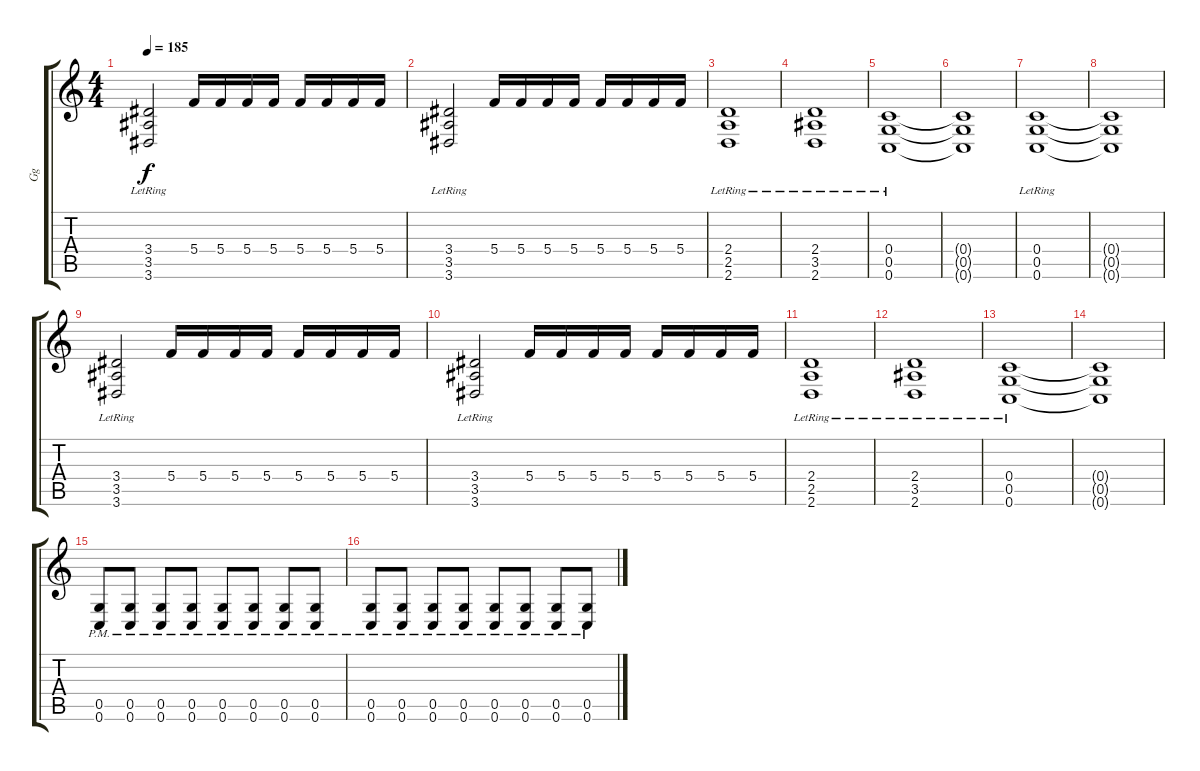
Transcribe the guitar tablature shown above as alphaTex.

\track ("Gg" "Gg") {instrument distortionguitar}
\staff {score tabs}
\tuning (D4 A3 F3 C3 G2 C2) {hide}
\ts (4 4)
\tempo 185
\clef g2
\ks c
(3.4{lr} 3.5{lr} 3.6{lr}).2{dy f} 5.4.16 5.4.16 5.4.16 5.4.16 5.4.16 5.4.16 5.4.16 5.4.16 |
(3.4{lr} 3.5{lr} 3.6{lr}).2 5.4.16 5.4.16 5.4.16 5.4.16 5.4.16 5.4.16 5.4.16 5.4.16 |
(2.4{lr} 2.5{lr} 2.6{lr}).1 |
(2.4{lr} 3.5{lr} 2.6{lr}).1 |
(0.4{lr} 0.5{lr} 0.6{lr}).1 |
(0.4{t} 0.5{t} 0.6{t}).1 |
(0.4{lr} 0.5{lr} 0.6{lr}).1 |
(0.4{t} 0.5{t} 0.6{t}).1 |
(3.4{lr} 3.5{lr} 3.6{lr}).2 5.4.16 5.4.16 5.4.16 5.4.16 5.4.16 5.4.16 5.4.16 5.4.16 |
(3.4{lr} 3.5{lr} 3.6{lr}).2 5.4.16 5.4.16 5.4.16 5.4.16 5.4.16 5.4.16 5.4.16 5.4.16 |
(2.4{lr} 2.5{lr} 2.6{lr}).1 |
(2.4{lr} 3.5{lr} 2.6{lr}).1 |
(0.4{lr} 0.5{lr} 0.6{lr}).1 |
(0.4{t} 0.5{t} 0.6{t}).1 |
(0.5{pm} 0.6{pm}).8 (0.5{pm} 0.6{pm}).8 (0.5{pm} 0.6{pm}).8 (0.5{pm} 0.6{pm}).8 (0.5{pm} 0.6{pm}).8 (0.5{pm} 0.6{pm}).8 (0.5{pm} 0.6{pm}).8 (0.5{pm} 0.6{pm}).8 |
(0.5{pm} 0.6{pm}).8 (0.5{pm} 0.6{pm}).8 (0.5{pm} 0.6{pm}).8 (0.5{pm} 0.6{pm}).8 (0.5{pm} 0.6{pm}).8 (0.5{pm} 0.6{pm}).8 (0.5{pm} 0.6{pm}).8 (0.5{pm} 0.6{pm}).8
